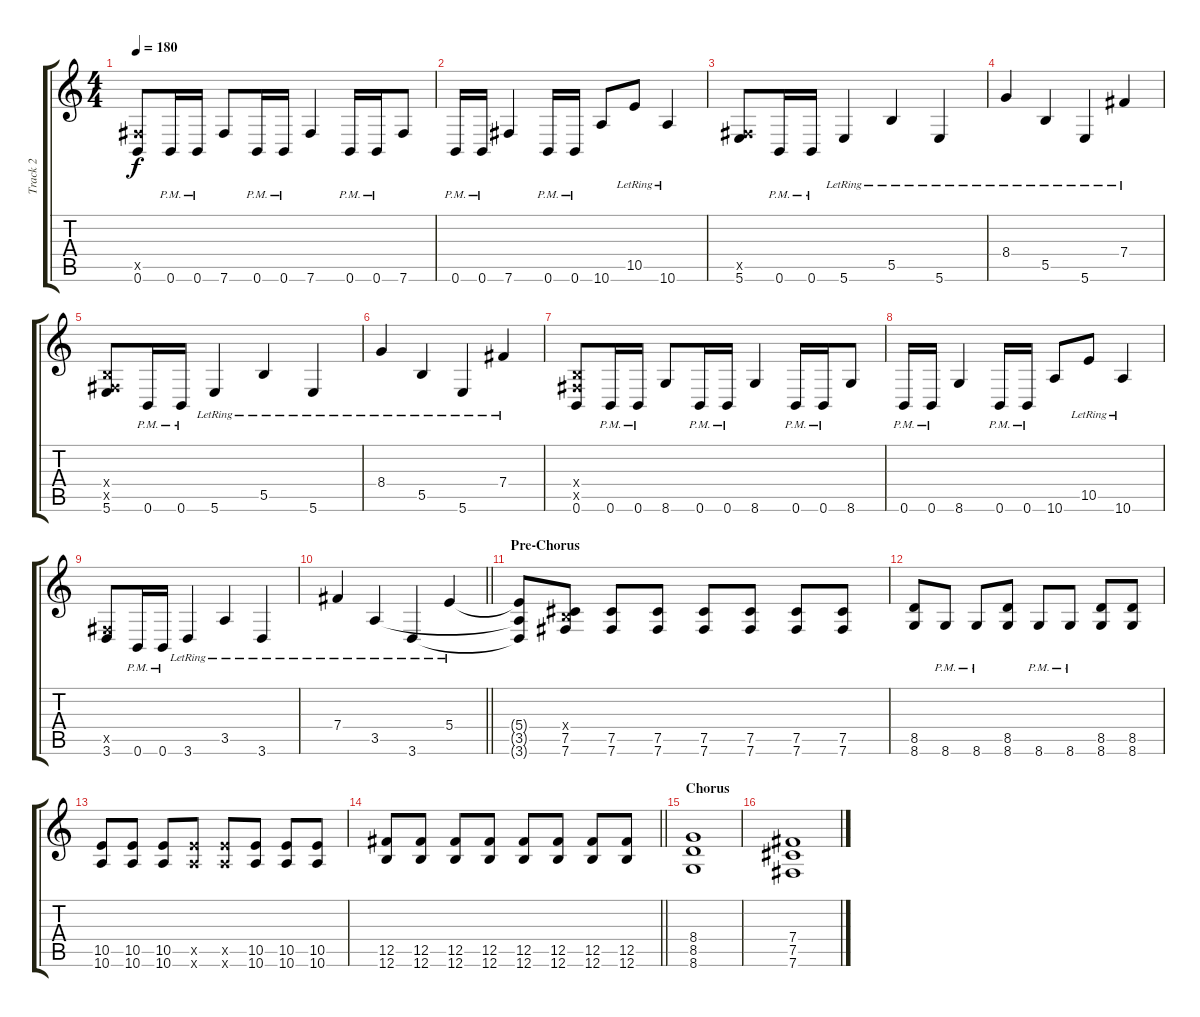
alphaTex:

\track ("Track 2" "Track 2") {instrument distortionguitar}
\staff {score tabs}
\tuning (Db4 Ab3 E3 B2 Gb2 B1) {hide}
\ts (4 4)
\tempo 180
\clef g2
\ks c
(0.5{x} 0.6).8{dy f} 0.6{pm}.16 0.6{pm}.16 7.6.8 0.6{pm}.16 0.6{pm}.16 7.6.4 0.6{pm}.16 0.6{pm}.16 7.6.8 |
0.6{pm}.16 0.6{pm}.16 7.6.4 0.6{pm}.16 0.6{pm}.16 10.6.8 10.5{lr}.8 10.6{lr}.4 |
(0.5{x} 5.6).8 0.6{pm}.16 0.6{pm}.16 5.6{lr}.4 5.5{lr}.4 5.6{lr}.4 |
8.4{lr}.4 5.5{lr}.4 5.6{lr}.4 7.4{lr}.4 |
(0.4{x} 0.5{x} 5.6).8 0.6{pm}.16 0.6{pm}.16 5.6{lr}.4 5.5{lr}.4 5.6{lr}.4 |
8.4{lr}.4 5.5{lr}.4 5.6{lr}.4 7.4{lr}.4 |
(0.4{x} 0.5{x} 0.6).8 0.6{pm}.16 0.6{pm}.16 8.6.8 0.6{pm}.16 0.6{pm}.16 8.6.4 0.6{pm}.16 0.6{pm}.16 8.6.8 |
0.6{pm}.16 0.6{pm}.16 8.6.4 0.6{pm}.16 0.6{pm}.16 10.6.8 10.5{lr}.8 10.6{lr}.4 |
(0.5{x} 3.6).8 0.6{pm}.16 0.6{pm}.16 3.6{lr}.4 3.5{lr}.4 3.6{lr}.4 |
\barLineRight lightlight
7.4{lr}.4 3.5{lr}.4 3.6{lr}.4 5.4{lr}.4 |
\section ("" "Pre-Chorus")
(5.4{t} 3.5{t} 3.6{t}).8 (0.4{x} 7.5 7.6).8 (7.5 7.6).8 (7.5 7.6).8 (7.5 7.6).8 (7.5 7.6).8 (7.5 7.6).8 (7.5 7.6).8 |
(8.5 8.6).8 8.6{pm}.8 8.6{pm}.8 (8.5 8.6).8 8.6{pm}.8 8.6{pm}.8 (8.5 8.6).8 (8.5 8.6).8 |
(10.5 10.6).8 (10.5 10.6).8 (10.5 10.6).8 (10.5{x} 10.6{x}).8 (10.5{x} 10.6{x}).8 (10.5 10.6).8 (10.5 10.6).8 (10.5 10.6).8 |
\barLineRight lightlight
(12.5 12.6).8 (12.5 12.6).8 (12.5 12.6).8 (12.5 12.6).8 (12.5 12.6).8 (12.5 12.6).8 (12.5 12.6).8 (12.5 12.6).8 |
\section ("" "Chorus")
(8.4 8.5 8.6).1 |
(7.4 7.5 7.6).1
